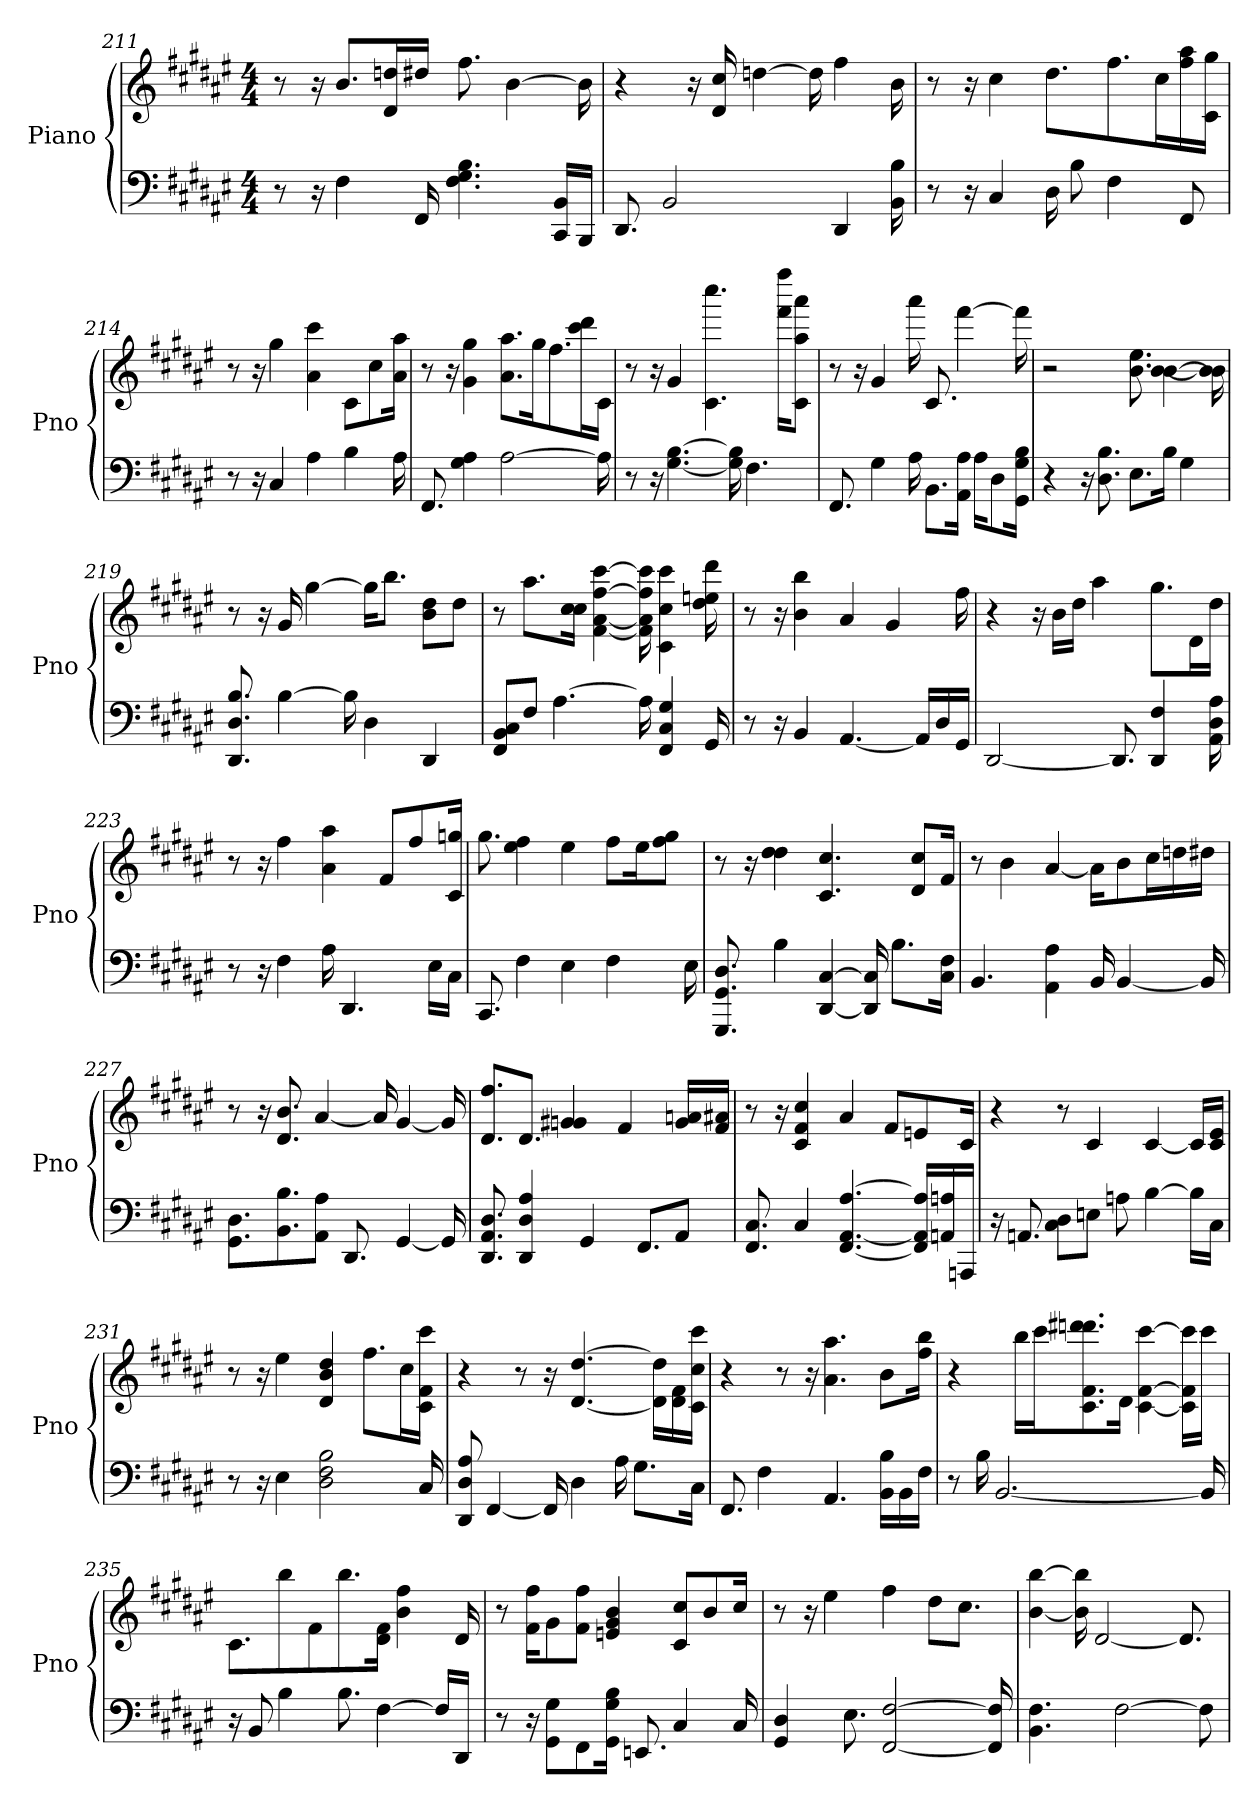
**kern	**kern
*part1	*part1
*staff2	*staff1
*I"Piano	*
*I'Pno	*
!!LO:LB:g=z
*clefF4	*clefG2
*k[f#c#g#d#a#e#]	*k[f#c#g#d#a#e#]
*F#:	*F#:
*M4/4	*M4/4
=211	=211
8r	8r
16r	16r
4F#\	8.b/L
.	16d#/ 16ddn/L
16FF#/	16dd#X/JJ
4.F#\ 4.G#\ 4.B\	8.ff#\
.	[4b\
16CC#/ 16BB/LL	.
16BBB/JJ	16b\]
=212	=212
8.DD#/	4r
2BB/	.
.	16r
.	16d#/ 16cc#/
.	[4ddn\
.	16dd\]
4DD#/	4ff#\
16BB\ 16B\	16b\
=213	=213
8r	8r
16r	16r
4C#/	4cc#\
16D#\	8.dd#\L
8B\	.
4F#\	8.ff#\
.	16cc#\L
8FF#/	16ff#\ 16aa#\
.	16c#\ 16gg#\JJ
=214	=214
8r	8r
16r	16r
4C#/	4gg#\
4A#\	4a#\ 4ccc#\
4B\	8c#\L
.	8cc#\
16A#\	16a#\ 16aa#\Jk
!!LO:LB:g=z
=215	=215
8.FF#/	8r
.	16r
4G#\ 4A#\	4g#\ 4gg#\
[2A#\	8.a#\ 8.aa#\L
.	16gg#\K
.	8.ff#\
.	16ccc#\ 16ddd#\L
16A#\]	16c#\JJ
=216	=216
8r	8r
16r	16r
[4.G#\ [4.B\	4g#/
.	4.c#\ 4.cccc#\
16G#\] 16B\]	.
4.F#\	.
.	16fff#\ 16ffff#\KL
.	8c#\ 8aa#\ 8aaa#\J
=217	=217
8.FF#/	8r
.	16r
4G#\	4g#/
16A#\	16aaa#\
8.BB\L	8.c#/
16AA#\ 16A#\Jk	[4fff#\
16A#\KL	.
8D#\	.
16GG#\ 16G#\ 16B\Jk	16fff#\]
=218	=218
4r	2r
16r	.
8.D#\ 8.B\	.
8.E#\L	8.b\ 8.ee#\
16B\Jk	[4b\ [4b\
4G#\	.
.	16b\] 16b\]
!!LO:LB:g=z
=219	=219
8.DD#/ 8.D#/ 8.B/	8r
.	16r
[4B\	16g#/
.	[4gg#\
16B\]	.
4D#\	16gg#\KL]
.	8.bb\J
4DD#/	8b\ 8dd#\L
.	8dd#\J
=220	=220
8FF#/ 8BB/ 8C#/L	8r
8F#/J	8.aa#\L
[4.A#\	.
.	16cc#\ 16cc#\Jk
.	[4f#\ [4a#\ [4ff#\ [4ccc#\
16A#\]	16f#\] 16a#\] 16ff#\] 16ccc#\]
4FF#/ 4C#/ 4G#/	4c#\ 4cc#\ 4ccc#\
16GG#/	16dd#\ 16een\ 16ddd#\
=221	=221
8r	8r
16r	16r
4BB/	4b\ 4bb\
[4.AA#/	4a#/
.	4g#/
16AA#/LL]	.
16D#/	.
16GG#/JJ	16ff#\
=222	=222
[2DD#/	4r
.	16r
.	16b\LL
.	16dd#\JJ
.	4aa#\
8.DD#/]	.
4DD#/ 4F#/	8.gg#\L
.	16d#\L
16AA#\ 16D#\ 16A#\	16dd#\JJ
!!LO:LB:g=z
=223	=223
8r	8r
16r	16r
4F#\	4ff#\
16A#\	4a#\ 4aa#\
4.DD#/	.
.	8f#/L
.	8ff#/
16E#\LL	.
16C#\JJ	16c#/ 16ggn/Jk
=224	=224
8.CC#/	8.gg#\
4F#\	4ee#\ 4ff#\
4E#\	4ee#\
4F#\	8ff#\L
.	16ee#\K
.	8ff#\ 8gg#\J
16E#\	.
=225	=225
8.GGG#/ 8.GG#/ 8.D#/	8r
.	16r
4B\	4dd#\ 4dd#\
[4DD#/ [4C#/	4.c#/ 4.cc#/
16DD#/] 16C#/]	.
8.B\L	.
.	8d#/ 8cc#/L
16C#\ 16F#\Jk	16f#/Jk
=226	=226
4.BB/	8r
.	4b\
4AA#\ 4A#\	[4a#/
16BB/	16a#\KL]
[4BB/	8b\
.	16cc#\L
.	16ddn\
16BB/]	16dd#X\JJ
!!LO:LB:g=z
=227	=227
8.GG#\ 8.D#\L	8r
.	16r
8.BB\ 8.B\	8.d#/ 8.b/
8AA#\ 8A#\J	[4a#/
8.DD#/	.
.	16a#/]
[4GG#/	[4g#/
16GG#/]	16g#/]
=228	=228
8.DD#/ 8.AA#/ 8.D#/	8.d#/ 8.ff#/L
4DD#/ 4D#/ 4A#/	8.d#/J
.	4gn/ 4g#X/
4GG#/	.
.	4f#/
8.FF#/L	.
8AA#/J	16g#/ 16an/LL
.	16f#/ 16a#X/JJ
=229	=229
8.FF#/ 8.C#/	8r
.	16r
4C#/	4c#/ 4f#/ 4cc#/
[4.FF#/ [4.AA#/ [4.A#/	4a#/
.	8f#/L
16FF#/] 16AA#/] 16A#/]LL	8en/
16AAn/ 16An/	.
16AAAn/JJ	16c#/Jk
!!LO:PB:g=z
=230	=230
16r	4r
8.AAn/	.
8C#\ 8D#\L	8r
8En\J	4c#/
8An\	.
[4B\	[4c#/
16B\LL]	16c#/LL]
16C#\JJ	16c#/ 16e#/JJ
=231	=231
8r	8r
16r	16r
4E#\	4ee#\
2D#\ 2F#\ 2B\	4d#/ 4b/ 4dd#/
.	8.ff#\L
.	16cc#\L
16C#/	16c#\ 16f#\ 16ccc#\JJ
=232	=232
8DD#/ 8D#/ 8A#/	4r
[4FF#/	.
.	8r
16FF#/]	16r
4D#\	[4.d#/ [4.dd#/
16A#\	.
8.G#\L	.
.	16d#\] 16dd#\]LL
.	16d#\ 16f#\
16C#\Jk	16c#\ 16cc#\ 16ccc#\JJ
=233	=233
8.FF#/	4r
4F#\	.
.	8r
.	16r
4.AA#/	4.a#\ 4.aa#\
16BB\ 16B\LL	8b\L
16BB\	.
16F#\JJ	16ff#\ 16bb\Jk
!!LO:LB:g=z
=234	=234
8r	4r
16B\	.
[2.BB/	.
.	16bb\LL
.	16ccc#\J
.	8.c#\ 8.f#\ 8.dddn\ 8.ddd#X\
.	16d#\Jk
.	[4c#\ [4f#\ [4ccc#\
.	16c#\] 16f#\] 16ccc#\]LL
16BB/]	16ccc#\JJ
=235	=235
16r	8.c#\L
8BB/	.
4B\	8bb\
.	8f#\
8.B\	8.bb\
[4F#\	16d#\ 16f#\Jk
.	4b\ 4ff#\
16F#/LL]	.
16DD#/JJ	16d#/
=236	=236
8r	8r
16r	16f#\ 16ff#\KL
8GG#\ 8G#\L	8g#\
8FF#\	8f#\ 8ff#\J
16GG#\ 16G#\ 16B\Jk	4en/ 4g#/ 4b/
8.EEn/	.
4C#/	8c#/ 8cc#/L
.	8b/
16C#/	16cc#/Jk
!!LO:LB:g=z
=237	=237
4GG#/ 4D#/	8r
.	16r
.	4ee#\
8.E#\	.
[2FF#/ [2F#/	4ff#\
.	8dd#\L
.	8.cc#\J
16FF#/] 16F#/]	.
=238	=238
4.BB\ 4.F#\	[4b\ [4bb\
.	16b\] 16bb\]
.	[2d#/
[2F#\	.
.	8.d#/]
8F#\]	.
=	=
*-	*-
